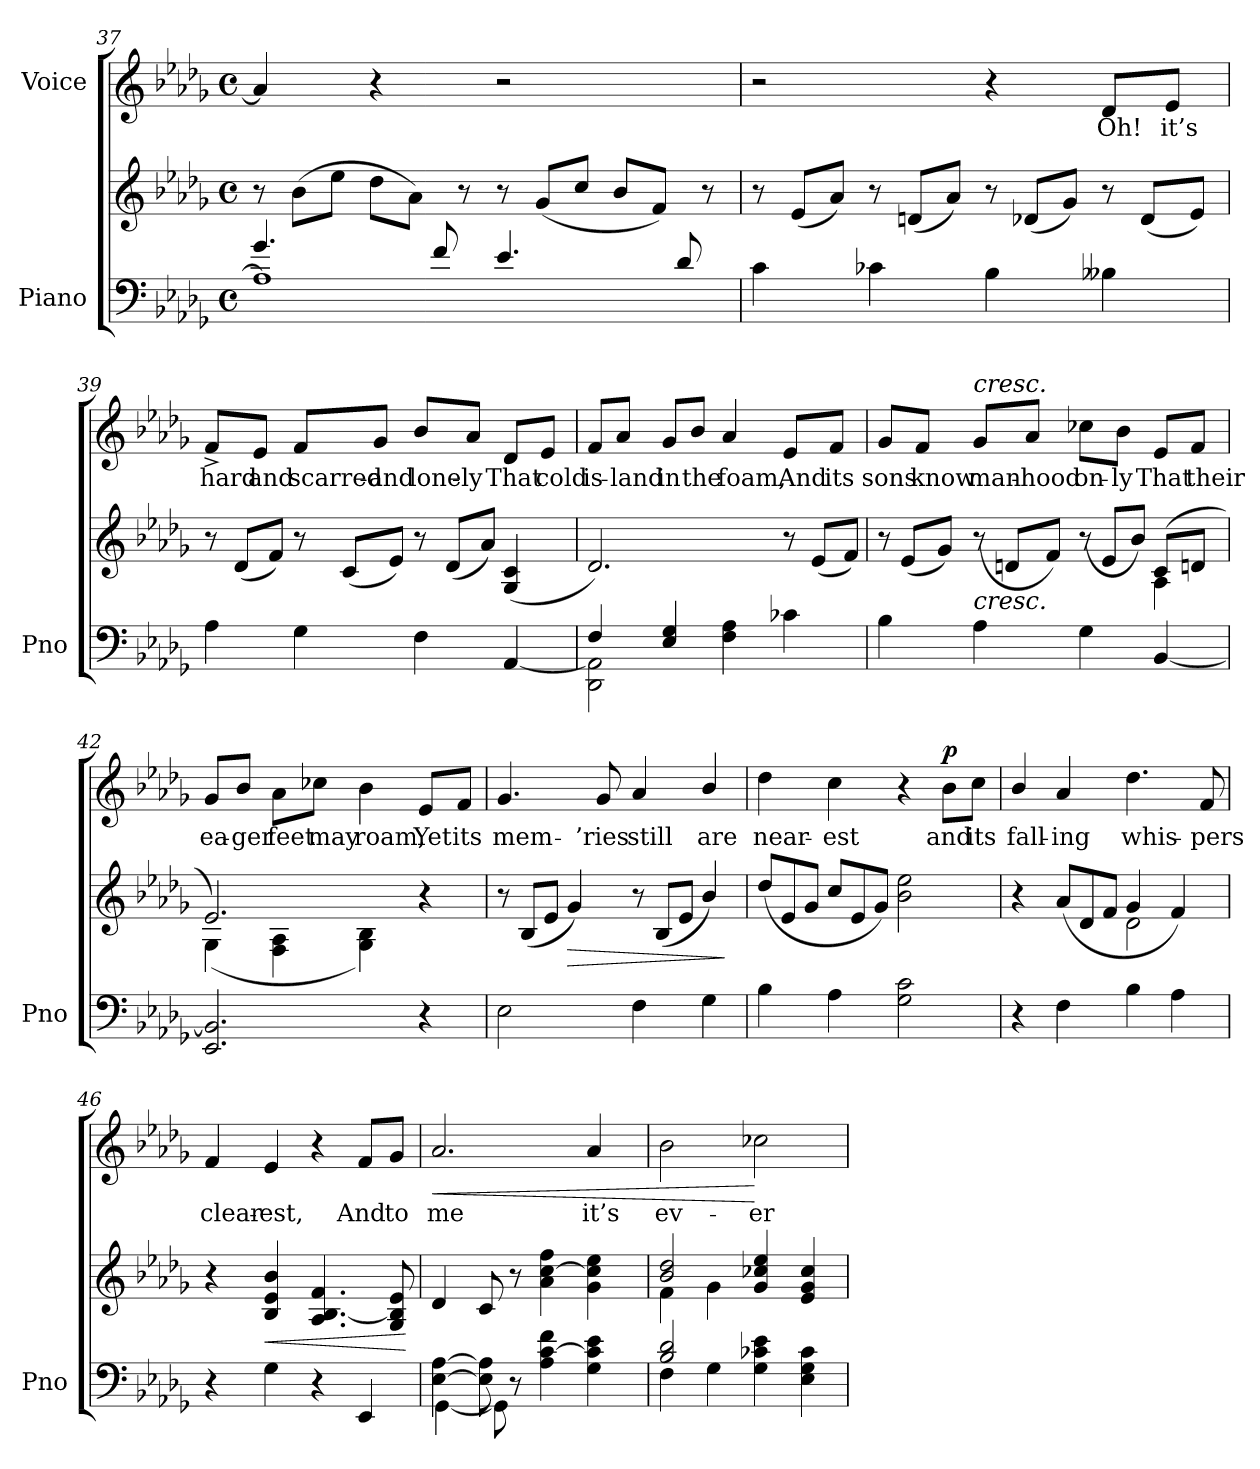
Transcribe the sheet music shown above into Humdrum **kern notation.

**kern	**kern	**dynam	**kern	**text	**dynam
*part2	*part2	*part2	*part1	*part1	*part1
*staff3	*staff2	*staff2/3	*staff1	*staff1	*staff1
*I"Piano	*	*	*I"Voice	*	*
*I'Pno	*	*	*	*	*
*clefF4	*clefG2	*	*clefG2	*	*
*k[b-e-a-d-g-]	*k[b-e-a-d-g-]	*	*k[b-e-a-d-g-]	*	*
*M4/4	*M4/4	*	*M4/4	*	*
*met(c)	*met(c)	*	*met(c)	*	*
=37	=37	=37	=37	=37	=37
*^	*	*	*	*	*
*	*	*Xtuplet	*	*	*	*
4.g-/	1A-]	12r	.	4a-/]	.	.
.	.	(12b-\L	.	.	.	.
.	.	12ee-\J	.	.	.	.
.	.	12dd-\L	.	4r	.	.
.	.	12a-\J)	.	.	.	.
8f/	.	.	.	.	.	.
.	.	12r	.	.	.	.
4.e-/	.	12r	.	2r	.	.
.	.	(12g-/L	.	.	.	.
.	.	12cc/J	.	.	.	.
.	.	12b-/L	.	.	.	.
.	.	12f/J)	.	.	.	.
8d-/	.	.	.	.	.	.
.	.	12r	.	.	.	.
*v	*v	*	*	*	*	*
=38	=38	=38	=38	=38	=38
4c\	12r	.	2r	.	.
.	(12e-/L	.	.	.	.
.	12a-/J)	.	.	.	.
4c-X\	12r	.	.	.	.
.	(12dn/L	.	.	.	.
.	12a-/J)	.	.	.	.
4B-\	12r	.	4r	.	.
.	(12d-X/L	.	.	.	.
.	12g-/J)	.	.	.	.
4B--X\	12r	.	8d-/L	Oh!	.
.	(12d-/L	.	.	.	.
.	.	.	8e-/J	it’s	.
.	12e-/J)	.	.	.	.
=39	=39	=39	=39	=39	=39
4A-\	12r	.	8f^>/L	hard	.
.	(12d-/L	.	.	.	.
.	.	.	8e-/J	and	.
.	12f/J)	.	.	.	.
4G-\	12r	.	8f/L	scarred-	.
.	(12c/L	.	.	.	.
.	.	.	8g-/J	and	.
.	12e-/J)	.	.	.	.
4F\	12r	.	8b-/L	lone-	.
.	(12d-/L	.	.	.	.
.	.	.	8a-/J	-ly	.
.	12a-/J)	.	.	.	.
[<4AA-/	(>4G-/ 4c/	.	8d-/L	That	.
.	.	.	8e-/J	cold	.
=40	=40	=40	=40	=40	=40
*^	*	*	*	*	*
4F/	2DD-\ 2AA-\]	2.d-/)	.	8f/L	is-	.
.	.	.	.	8a-/J	-land	.
4E-/ 4G-/	.	.	.	8g-/L	in	.
.	.	.	.	8b-/J	the	.
4F\ 4A-\	2ryy	.	.	4a-/	foam,	.
4c-X\	.	12r	.	8e-/L	And	.
.	.	(12e-/L	.	.	.	.
.	.	.	.	8f/J	its	.
.	.	12f/J)	.	.	.	.
*v	*v	*	*	*	*	*
=41	=41	=41	=41	=41	=41
*	*^	*	*	*	*
4B-\	12r	2.ryy	.	8g-/L	sons	.
.	(>12e-/L	.	.	.	.	.
.	.	.	.	8f/J	know	.
.	12g-/J)	.	.	.	.	.
!	!	!	!	!LO:TX:a:i:t=cresc.	!	!
!	!LO:TX:b:i:t=cresc.	!	!	!	!	!
4A-\	(>12r	.	.	8g-/L	man-	.
.	12dn/L	.	.	.	.	.
.	.	.	.	8a-/J	-hood	.
.	12f/J)	.	.	.	.	.
4G-\	(>12r	.	.	8cc-X\L	on-	.
.	12e-/L	.	.	.	.	.
.	.	.	.	8b-\J	-ly	.
.	12b-/J)	.	.	.	.	.
[>4BB-/	(>8c/L	4A-\	.	8e-/L	That	.
.	8dn/J	.	.	8f/J	their	.
=42	=42	=42	=42	=42	=42	=42
2.EE-/ 2.BB-/]	2.e-/)	(4G-\	.	8g-/L	ea-	.
.	.	.	.	8b-/J	-ger	.
.	.	4F\ 4A-\	.	8a-\L	feet	.
.	.	.	.	8cc-X\J	may	.
.	.	4G-\ 4B-\)	.	4b-\	roam,	.
4r	4r	4ryy	.	8e-/L	Yet	.
.	.	.	.	8f/J	its	.
*	*v	*v	*	*	*	*
=43	=43	=43	=43	=43	=43
2E-\	12r	.	4.g-/	mem-	.
.	(12B-/L	.	.	.	.
.	12e-/J	.	.	.	.
!	!	!LO:HP:b	!	!	!
.	4g-/)	>	.	.	.
.	.	.	8g-/	-’ries	.
4F\	12r	.	4a-/	still	.
.	(<12B-/L	.	.	.	.
.	12e-/J	.	.	.	.
4G-\	4b-/)	.	4b-/	are	.
.	.	]	.	.	.
=44	=44	=44	=44	=44	=44
4B-\	(12dd-/L	.	4dd-\	near-	.
.	12e-/	.	.	.	.
.	12g-/J	.	.	.	.
4A-\	12cc/L	.	4cc\	-est	.
.	12e-/	.	.	.	.
.	12g-/J)	.	.	.	.
2G-\ 2c\	2b-\ 2ee-\	.	4r	.	.
!	!	!	!	!	!LO:DY:a
.	.	.	8b-\L	and	p
.	.	.	8cc\J	its	.
=45	=45	=45	=45	=45	=45
*	*^	*	*	*	*
4r	4r	2ryy	.	4b-/	fall-	.
4F\	(12a-/L	.	.	4a-/	-ing	.
.	12d-/	.	.	.	.	.
.	12f/J	.	.	.	.	.
4B-\	4g-/	2d-\	.	4.dd-\	whis-	.
4A-\	4f/)	.	.	.	.	.
.	.	.	.	8f/	-pers	.
*	*v	*v	*	*	*	*
=46	=46	=46	=46	=46	=46
4r	4r	.	4f/	clear-	.
!	!	!LO:HP:b	!	!	!
4G-\	4B-/ 4e-/ 4b-/	<	4e-/	-est,	.
4r	4.A-/ [<4.B-/ 4.f/	.	4r	.	.
4EE-/	.	.	8f/L	And	.
.	8G-/ 8B-/] 8e-/	.	8g-/J	to	.
.	.	[	.	.	.
=47	=47	=47	=47	=47	=47
*^	*	*	*	*	*
!	!	!	!	!	!	!LO:HP:b
[4E-\ [4A-\	[<4GG-\	4d-/	.	2.a-/	me	<
8E-\] 8A-\]	8GG-\]	8c/	.	.	.	.
2ryy	8r	8r	.	.	.	.
.	4A-\ [<4c\ 4f\	4a-\ [<4cc\ 4ff\	.	.	.	.
.	4G-\ 4c\] 4e-\	4g-\ 4cc\] 4ee-\	.	4a-/	it’s	.
8ryy	.	.	.	.	.	.
=48	=48	=48	=48	=48	=48	=48
*	*	*^	*	*	*	*
2B-/ 2d-/	4F\	2b-/ 2dd-/	4f\	.	2b-\	ev-	.
.	4G-\	.	4g-\	.	.	.	.
4G-\ 4c-X\ 4e-\	2ryy	4g-/ 4cc-X/ 4ee-/	2ryy	.	2cc-X\	-er	[
4E-\ 4G-\ 4c-\	.	4e-/ 4g-/ 4cc-/	.	.	.	.	.
*v	*v	*	*	*	*	*	*
*	*v	*v	*	*	*	*
=	=	=	=	=	=
*-	*-	*-	*-	*-	*-
